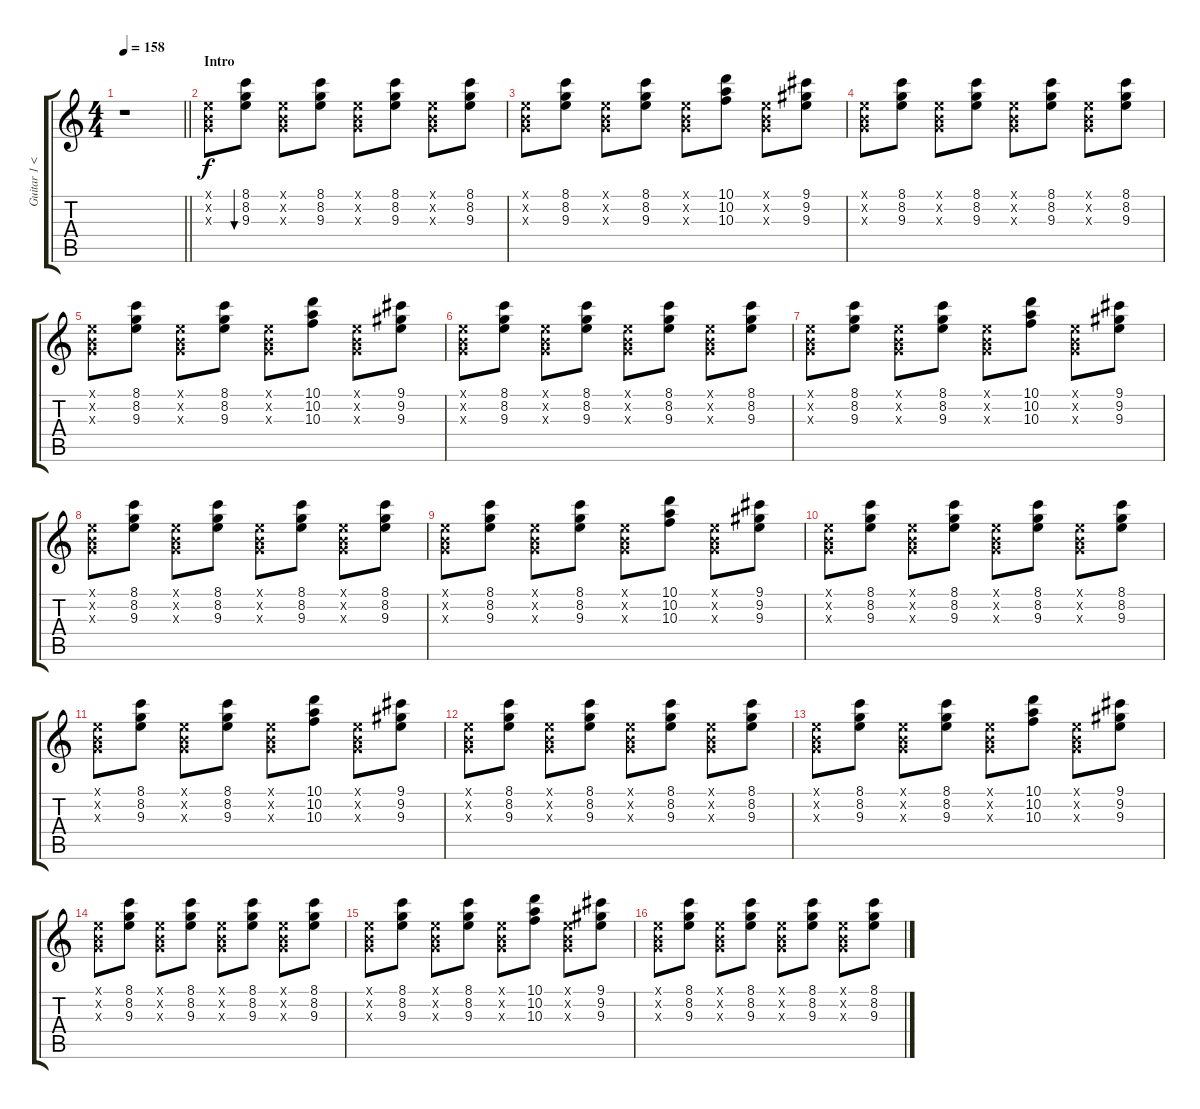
\track ("Guitar 1 <clean>" "Guitar 1 <") {instrument electricguitarjazz}
\staff {score tabs}
\tuning (E4 B3 G3 D3 A2 E2) {hide}
\ts (4 4)
\tempo 158
\clef g2
\barLineRight lightlight
\ks c
r.1{dy f instrument electricguitarjazz} |
\section ("" "Intro")
(0.1{x} 0.2{x} 0.3{x}).8 (8.1 8.2 9.3).8{bu 60} (0.1{x} 0.2{x} 0.3{x}).8 (8.1 8.2 9.3).8 (0.1{x} 0.2{x} 0.3{x}).8 (8.1 8.2 9.3).8 (0.1{x} 0.2{x} 0.3{x}).8 (8.1 8.2 9.3).8 |
(0.1{x} 0.2{x} 0.3{x}).8 (8.1 8.2 9.3).8 (0.1{x} 0.2{x} 0.3{x}).8 (8.1 8.2 9.3).8 (0.1{x} 0.2{x} 0.3{x}).8 (10.1 10.2 10.3).8 (0.1{x} 0.2{x} 0.3{x}).8 (9.1 9.2 9.3).8 |
(0.1{x} 0.2{x} 0.3{x}).8 (8.1 8.2 9.3).8 (0.1{x} 0.2{x} 0.3{x}).8 (8.1 8.2 9.3).8 (0.1{x} 0.2{x} 0.3{x}).8 (8.1 8.2 9.3).8 (0.1{x} 0.2{x} 0.3{x}).8 (8.1 8.2 9.3).8 |
(0.1{x} 0.2{x} 0.3{x}).8 (8.1 8.2 9.3).8 (0.1{x} 0.2{x} 0.3{x}).8 (8.1 8.2 9.3).8 (0.1{x} 0.2{x} 0.3{x}).8 (10.1 10.2 10.3).8 (0.1{x} 0.2{x} 0.3{x}).8 (9.1 9.2 9.3).8 |
(0.1{x} 0.2{x} 0.3{x}).8 (8.1 8.2 9.3).8 (0.1{x} 0.2{x} 0.3{x}).8 (8.1 8.2 9.3).8 (0.1{x} 0.2{x} 0.3{x}).8 (8.1 8.2 9.3).8 (0.1{x} 0.2{x} 0.3{x}).8 (8.1 8.2 9.3).8 |
(0.1{x} 0.2{x} 0.3{x}).8 (8.1 8.2 9.3).8 (0.1{x} 0.2{x} 0.3{x}).8 (8.1 8.2 9.3).8 (0.1{x} 0.2{x} 0.3{x}).8 (10.1 10.2 10.3).8 (0.1{x} 0.2{x} 0.3{x}).8 (9.1 9.2 9.3).8 |
(0.1{x} 0.2{x} 0.3{x}).8 (8.1 8.2 9.3).8 (0.1{x} 0.2{x} 0.3{x}).8 (8.1 8.2 9.3).8 (0.1{x} 0.2{x} 0.3{x}).8 (8.1 8.2 9.3).8 (0.1{x} 0.2{x} 0.3{x}).8 (8.1 8.2 9.3).8 |
(0.1{x} 0.2{x} 0.3{x}).8 (8.1 8.2 9.3).8 (0.1{x} 0.2{x} 0.3{x}).8 (8.1 8.2 9.3).8 (0.1{x} 0.2{x} 0.3{x}).8 (10.1 10.2 10.3).8 (0.1{x} 0.2{x} 0.3{x}).8 (9.1 9.2 9.3).8 |
(0.1{x} 0.2{x} 0.3{x}).8 (8.1 8.2 9.3).8 (0.1{x} 0.2{x} 0.3{x}).8 (8.1 8.2 9.3).8 (0.1{x} 0.2{x} 0.3{x}).8 (8.1 8.2 9.3).8 (0.1{x} 0.2{x} 0.3{x}).8 (8.1 8.2 9.3).8 |
(0.1{x} 0.2{x} 0.3{x}).8 (8.1 8.2 9.3).8 (0.1{x} 0.2{x} 0.3{x}).8 (8.1 8.2 9.3).8 (0.1{x} 0.2{x} 0.3{x}).8 (10.1 10.2 10.3).8 (0.1{x} 0.2{x} 0.3{x}).8 (9.1 9.2 9.3).8 |
(0.1{x} 0.2{x} 0.3{x}).8 (8.1 8.2 9.3).8 (0.1{x} 0.2{x} 0.3{x}).8 (8.1 8.2 9.3).8 (0.1{x} 0.2{x} 0.3{x}).8 (8.1 8.2 9.3).8 (0.1{x} 0.2{x} 0.3{x}).8 (8.1 8.2 9.3).8 |
(0.1{x} 0.2{x} 0.3{x}).8 (8.1 8.2 9.3).8 (0.1{x} 0.2{x} 0.3{x}).8 (8.1 8.2 9.3).8 (0.1{x} 0.2{x} 0.3{x}).8 (10.1 10.2 10.3).8 (0.1{x} 0.2{x} 0.3{x}).8 (9.1 9.2 9.3).8 |
(0.1{x} 0.2{x} 0.3{x}).8 (8.1 8.2 9.3).8 (0.1{x} 0.2{x} 0.3{x}).8 (8.1 8.2 9.3).8 (0.1{x} 0.2{x} 0.3{x}).8 (8.1 8.2 9.3).8 (0.1{x} 0.2{x} 0.3{x}).8 (8.1 8.2 9.3).8 |
(0.1{x} 0.2{x} 0.3{x}).8 (8.1 8.2 9.3).8 (0.1{x} 0.2{x} 0.3{x}).8 (8.1 8.2 9.3).8 (0.1{x} 0.2{x} 0.3{x}).8 (10.1 10.2 10.3).8 (0.1{x} 0.2{x} 0.3{x}).8 (9.1 9.2 9.3).8 |
(0.1{x} 0.2{x} 0.3{x}).8 (8.1 8.2 9.3).8 (0.1{x} 0.2{x} 0.3{x}).8 (8.1 8.2 9.3).8 (0.1{x} 0.2{x} 0.3{x}).8 (8.1 8.2 9.3).8 (0.1{x} 0.2{x} 0.3{x}).8 (8.1 8.2 9.3).8
